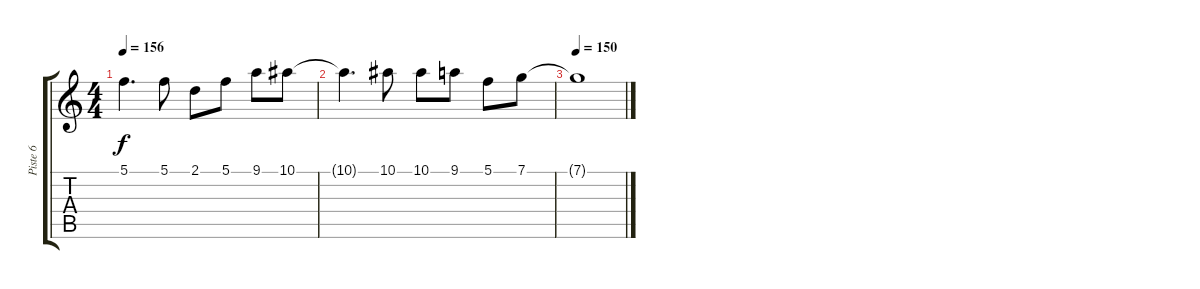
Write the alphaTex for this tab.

\track ("Piste 6" "Piste 6") {instrument overdrivenguitar}
\staff {score tabs}
\tuning (C4 G3 Eb3 Bb2 F2 C2) {hide}
\ts (4 4)
\tempo 156
\clef g2
\ks c
5.1{t}.4{d dy f} 5.1.8 2.1.8 5.1.8 9.1.8 10.1.8 |
10.1{t}.4{d} 10.1.8 10.1.8 9.1.8 5.1.8 7.1.8 |
\tempo 150
7.1{t}.1
